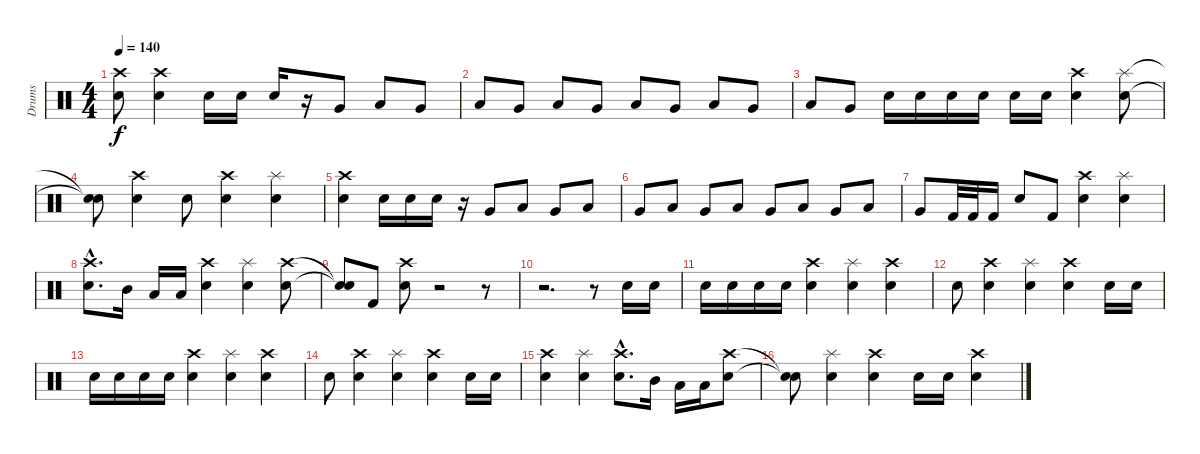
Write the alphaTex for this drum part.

\track ("Drums" "Drums") {instrument percussion}
\staff {score}
\articulation defaults
\ts (4 4)
\tempo 140
\clef neutral
\ks c
("Crash high (hit)"{t} "Electric Snare (hit)"{t}).8{dy f} ("Crash high (hit)" "Electric Snare (hit)").4 "Electric Snare (hit)".16 "Electric Snare (hit)".16 "Electric Snare (hit)".16 r.16 "Very Low Tom (hit)".8 "Low Floor Tom (hit)".8 "Very Low Tom (hit)".8 |
"Low Floor Tom (hit)".8 "Very Low Tom (hit)".8 "Low Floor Tom (hit)".8 "Very Low Tom (hit)".8 "Low Floor Tom (hit)".8 "Very Low Tom (hit)".8 "Low Floor Tom (hit)".8 "Very Low Tom (hit)".8 |
"Low Floor Tom (hit)".8 "Very Low Tom (hit)".8 "Electric Snare (hit)".16 "Electric Snare (hit)".16 "Electric Snare (hit)".16 "Electric Snare (hit)".16 "Electric Snare (hit)".16 "Electric Snare (hit)".16 ("Crash high (hit)" "Electric Snare (hit)").4 ("Splash (hit)" "Electric Snare (hit)").8 |
("Snare (hit)"{t} "Snare (hit)"{t}).8 ("Crash high (hit)" "Electric Snare (hit)").4 "Electric Snare (hit)".8 ("Crash high (hit)" "Electric Snare (hit)").4 ("Splash (hit)" "Electric Snare (hit)").4 |
("Crash high (hit)" "Electric Snare (hit)").4 "Electric Snare (hit)".16 "Electric Snare (hit)".16 "Electric Snare (hit)".16 r.16 "Very Low Tom (hit)".8 "Low Floor Tom (hit)".8 "Very Low Tom (hit)".8 "Low Floor Tom (hit)".8 |
"Very Low Tom (hit)".8 "Low Floor Tom (hit)".8 "Very Low Tom (hit)".8 "Low Floor Tom (hit)".8 "Very Low Tom (hit)".8 "Low Floor Tom (hit)".8 "Very Low Tom (hit)".8 "Low Floor Tom (hit)".8 |
"Very Low Tom (hit)".8 "Kick (hit) 2".32 "Kick (hit) 2".32 "Kick (hit) 2".16 "Electric Snare (hit)".8 "Kick (hit) 2".8 ("Crash high (hit)" "Electric Snare (hit)").4 ("Splash (hit)" "Electric Snare (hit)").4 |
("Crash high (hit)"{hac} "Electric Snare (hit)"{hac}).8{d} "Mid Tom (hit)".16 "Low Tom (hit)".16 "Low Floor Tom (hit)".16 ("Crash high (hit)" "Electric Snare (hit)").4 ("Splash (hit)" "Electric Snare (hit)").4 ("Crash high (hit)" "Electric Snare (hit)").8 |
("Snare (hit)"{t} "Snare (hit)"{t}).8 "Kick (hit) 2".8 ("Crash high (hit)" "Electric Snare (hit)").8 r.2 r.8 |
r.2{d} r.8 "Electric Snare (hit)".16 "Electric Snare (hit)".16 |
"Electric Snare (hit)".16 "Electric Snare (hit)".16 "Electric Snare (hit)".16 "Electric Snare (hit)".16 ("Crash high (hit)" "Electric Snare (hit)").4 ("Splash (hit)" "Electric Snare (hit)").4 ("Crash high (hit)" "Electric Snare (hit)").4 |
"Electric Snare (hit)".8 ("Crash high (hit)" "Electric Snare (hit)").4 ("Splash (hit)" "Electric Snare (hit)").4 ("Crash high (hit)" "Electric Snare (hit)").4 "Electric Snare (hit)".16 "Electric Snare (hit)".16 |
"Electric Snare (hit)".16 "Electric Snare (hit)".16 "Electric Snare (hit)".16 "Electric Snare (hit)".16 ("Crash high (hit)" "Electric Snare (hit)").4 ("Splash (hit)" "Electric Snare (hit)").4 ("Crash high (hit)" "Electric Snare (hit)").4 |
"Electric Snare (hit)".8 ("Crash high (hit)" "Electric Snare (hit)").4 ("Splash (hit)" "Electric Snare (hit)").4 ("Crash high (hit)" "Electric Snare (hit)").4 "Electric Snare (hit)".16 "Electric Snare (hit)".16 |
("Crash high (hit)" "Electric Snare (hit)").4 ("Splash (hit)" "Electric Snare (hit)").4 ("Crash high (hit)"{hac} "Electric Snare (hit)"{hac}).8{d} "Mid Tom (hit)".16 "Low Tom (hit)".16 "Low Floor Tom (hit)".16 ("Crash high (hit)" "Electric Snare (hit)").8 |
("Snare (hit)"{t} "Snare (hit)"{t}).8 ("Splash (hit)" "Electric Snare (hit)").4 ("Crash high (hit)" "Electric Snare (hit)").4 "Electric Snare (hit)".16 "Electric Snare (hit)".16 ("Crash high (hit)" "Electric Snare (hit)").4
